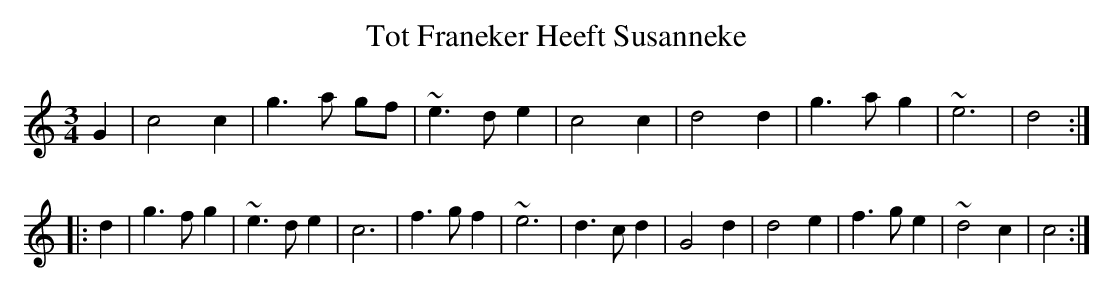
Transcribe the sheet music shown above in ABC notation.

X:1
T:Tot Franeker Heeft Susanneke
M:3/4
K:Cmaj
G2|c4c2|g3a gf|~e3de2|c4c2|d4d2|g3ag2|~e6|d4:|
|:d2|g3fg2|~e3de2|c6|f3gf2|~e6|d3cd2|G4d2|d4e2|f3ge2|~d4c2|c4:|
